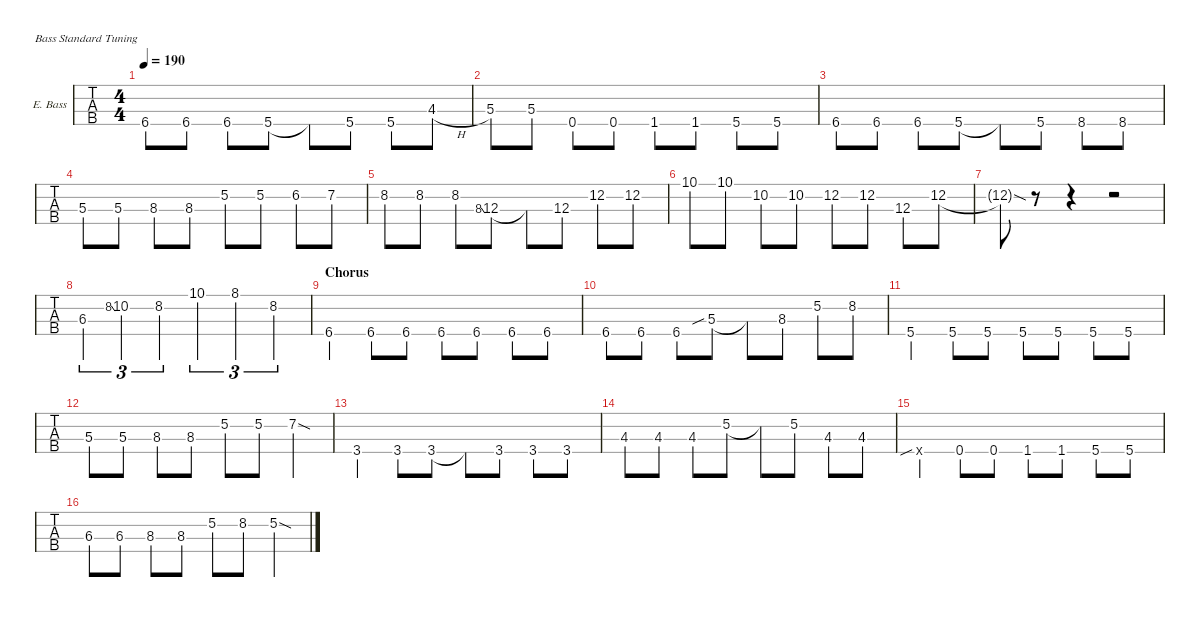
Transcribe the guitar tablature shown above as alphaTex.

\defaultSystemsLayout 4
\hideDynamics
\bracketExtendMode nobrackets
\firstSystemTrackNameOrientation horizontal
\track ("Ele. Bass" "E. Bass") {defaultSystemsLayout 4 instrument electricbassfinger}
\staff {tabs}
\tuning (G2 D2 A1 E1)
\ts (4 4)
\tempo 190
\clef f4
\ks f
6.4{acc b}.8{dy f} 6.4{acc b}.8 6.4{acc b}.8 5.4{acc forcenatural}.8 5.4{t acc forcenatural}.8 5.4{acc forcenatural}.8 5.4{acc forcenatural}.8 4.3{h acc b}.8 |
5.3{acc forcenatural}.8 5.3{acc forcenatural}.8 0.4{acc forcenatural}.8 0.4{acc forcenatural}.8 1.4{acc forcenatural}.8 1.4{acc forcenatural}.8 5.4{acc forcenatural}.8 5.4{acc forcenatural}.8 |
6.4{acc b}.8 6.4{acc b}.8 6.4{acc b}.8 5.4{acc forcenatural}.8 5.4{t acc forcenatural}.8 5.4{acc forcenatural}.8 8.4{acc forcenatural}.8 8.4{acc forcenatural}.8 |
5.3{acc forcenatural}.8 5.3{acc forcenatural}.8 8.3{acc forcenatural}.8 8.3{acc forcenatural}.8 5.2{acc forcenatural}.8 5.2{acc forcenatural}.8 6.2{acc #}.8 7.2{acc forcenatural}.8 |
8.2{acc b}.8 8.2{acc b}.8 8.2{acc b}.8 8.3{ss acc forcenatural}.8{gr} 12.3{acc forcenatural}.8 12.3{t acc forcenatural}.8 12.3{acc forcenatural}.8 12.2{acc forcenatural}.8 12.2{acc forcenatural}.8 |
10.1{acc forcenatural}.8 10.1{acc forcenatural}.8 10.2{acc forcenatural}.8 10.2{acc forcenatural}.8 12.2{acc forcenatural}.8 12.2{acc forcenatural}.8 12.3{acc forcenatural}.8 12.2{acc forcenatural}.8 |
12.2{sod t acc forcenatural}.8 r.8 r.4 r.2 |
6.3{acc b}.4{tu (3 2)} 8.2{ss acc b}.8{gr} 10.2{acc forcenatural}.4{tu (3 2)} 8.2{acc b}.4{tu (3 2)} 10.1{acc forcenatural}.4{tu (3 2)} 8.1{acc b}.4{tu (3 2)} 8.2{acc b}.4{tu (3 2)} |
\section ("" "Chorus")
6.4{acc b}.4 6.4{acc b}.8 6.4{acc b}.8 6.4{acc b}.8 6.4{acc b}.8 6.4{acc b}.8 6.4{acc b}.8 |
6.4{acc b}.8 6.4{acc b}.8 6.4{acc b}.8 5.3{sib acc forcenatural}.8 5.3{t acc forcenatural}.8 8.3{acc forcenatural}.8 5.2{acc forcenatural}.8 8.2{acc b}.8 |
5.4{acc forcenatural}.4 5.4{acc forcenatural}.8 5.4{acc forcenatural}.8 5.4{acc forcenatural}.8 5.4{acc forcenatural}.8 5.4{acc forcenatural}.8 5.4{acc forcenatural}.8 |
5.3{acc forcenatural}.8 5.3{acc forcenatural}.8 8.3{acc forcenatural}.8 8.3{acc forcenatural}.8 5.2{acc forcenatural}.8 5.2{acc forcenatural}.8 7.2{sod acc forcenatural}.4 |
3.4{acc forcenatural}.4 3.4{acc forcenatural}.8 3.4{acc forcenatural}.8 3.4{t acc forcenatural}.8 3.4{acc forcenatural}.8 3.4{acc forcenatural}.8 3.4{acc forcenatural}.8 |
4.3{acc #}.8 4.3{acc #}.8 4.3{acc #}.8 5.2{acc forcenatural}.8 5.2{t acc forcenatural}.8 5.2{acc forcenatural}.8 4.3{acc #}.8 4.3{acc #}.8 |
22.4{sib x acc forcenatural}.4{dy mp} 0.4{acc forcenatural}.8{dy f} 0.4{acc forcenatural}.8 1.4{acc forcenatural}.8 1.4{acc forcenatural}.8 5.4{acc forcenatural}.8 5.4{acc forcenatural}.8 |
6.3{acc b}.8 6.3{acc b}.8 8.3{acc forcenatural}.8 8.3{acc forcenatural}.8 5.2{acc forcenatural}.8 8.2{acc b}.8 5.2{sod acc forcenatural}.4
